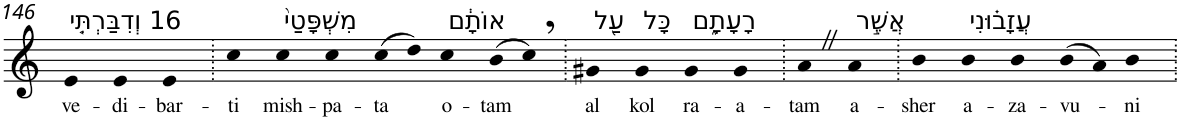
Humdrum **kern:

**kern	**text
*part1	*part1
*staff1	*staff1
*I"Piano	*
*I'Pno	*
!!LO:PB:g=z
*clefG2	*
*k[]	*
=146	=146
!LO:TX:a:t=16 וְדִבַּרְתִּ֤י	!
!	!LO:LY:b
4e	ve-
!	!LO:LY:b
4e	-di-
!	!LO:LY:b
4e	-bar-
=147.	=147.
!	!LO:LY:b
4cc	-ti
!LO:TX:a:t=מִשְׁפָּטַי֙	!
!	!LO:LY:b
4cc	mish-
!	!LO:LY:b
4cc	-pa-
!	!LO:LY:b
(>8cc	-ta
8dd)	.
!LO:TX:a:t=אוֹתָ֔ם	!
!	!LO:LY:b
4cc	o-
!	!LO:LY:b
(>8b	-tam
8cc,)	.
=148.	=148.
!LO:TX:a:t=עַ֖ל	!
!	!LO:LY:b
4g#X	al
!LO:TX:a:t=כָּל	!
!	!LO:LY:b
4g#	kol
!LO:TX:a:t=רָעָתָ֑ם	!
!	!LO:LY:b
4g#	ra-
!	!LO:LY:b
4g#	-a-
=149.	=149.
!	!LO:LY:b
4aZ	-tam
!LO:TX:a:t=אֲשֶׁ֣ר	!
!	!LO:LY:b
4a	a-
=150.	=150.
!	!LO:LY:b
4b	-sher
!LO:TX:a:t=עֲזָב֗וּנִי	!
!	!LO:LY:b
4b	a-
!	!LO:LY:b
4b	-za-
!	!LO:LY:b
(>8b	-vu-
8a)	.
!	!LO:LY:b
4b	-ni
=.	=.
*-	*-
